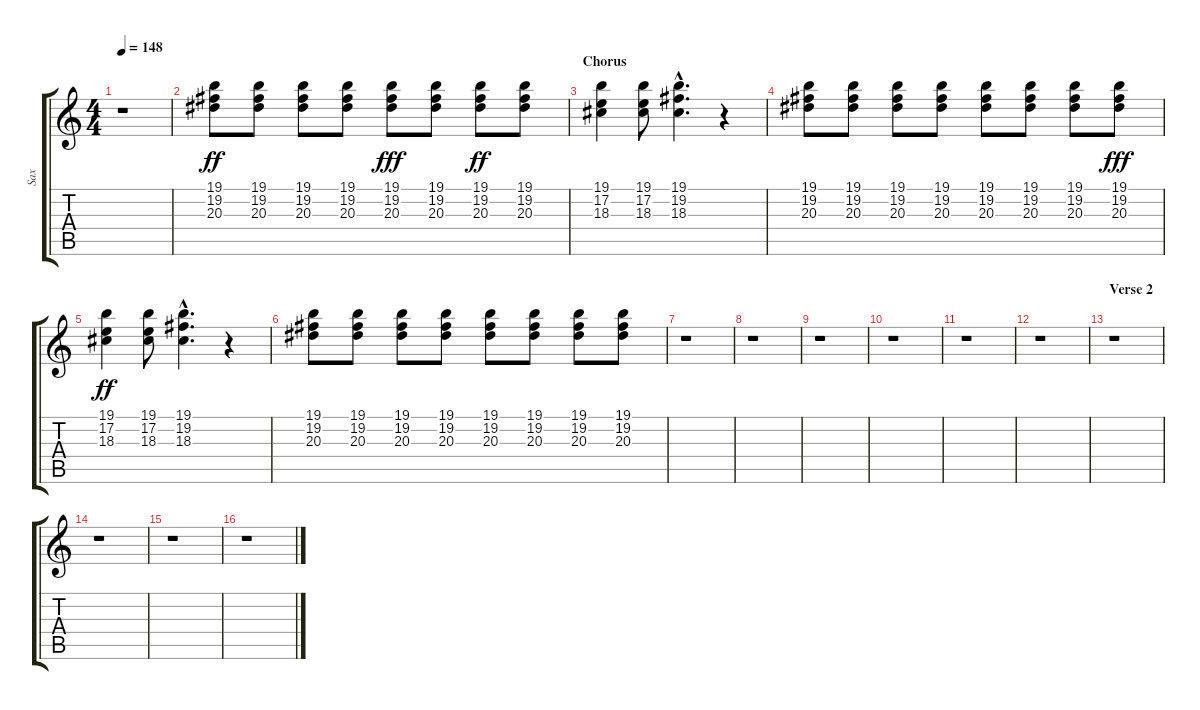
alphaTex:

\track ("Sax" "Sax") {instrument altosax}
\staff {score tabs}
\tuning (E4 B3 G3 D3 A2 E2) {hide}
\ts (4 4)
\tempo 148
\clef g2
\ks c
r.1{dy ff} |
(19.1 19.2 20.3).8 (19.1 19.2 20.3).8 (19.1 19.2 20.3).8 (19.1 19.2 20.3).8 (19.1 19.2 20.3).8{dy fff} (19.1 19.2 20.3).8 (19.1 19.2 20.3).8{dy ff} (19.1 19.2 20.3).8 |
\section ("" "Chorus")
(19.1 17.2 18.3).4 (19.1 17.2 18.3).8 (19.1{hac} 19.2{hac} 18.3{hac}).4{d} r.4 |
(19.1 19.2 20.3).8 (19.1 19.2 20.3).8 (19.1 19.2 20.3).8 (19.1 19.2 20.3).8 (19.1 19.2 20.3).8 (19.1 19.2 20.3).8 (19.1 19.2 20.3).8 (19.1 19.2 20.3).8{dy fff} |
(19.1 17.2 18.3).4{dy ff} (19.1 17.2 18.3).8 (19.1{hac} 19.2{hac} 18.3{hac}).4{d} r.4 |
(19.1 19.2 20.3).8 (19.1 19.2 20.3).8 (19.1 19.2 20.3).8 (19.1 19.2 20.3).8 (19.1 19.2 20.3).8 (19.1 19.2 20.3).8 (19.1 19.2 20.3).8 (19.1 19.2 20.3).8 |
r.1 |
r.1 |
r.1 |
r.1 |
r.1 |
r.1 |
\section ("" "Verse 2")
r.1 |
r.1 |
r.1 |
r.1
